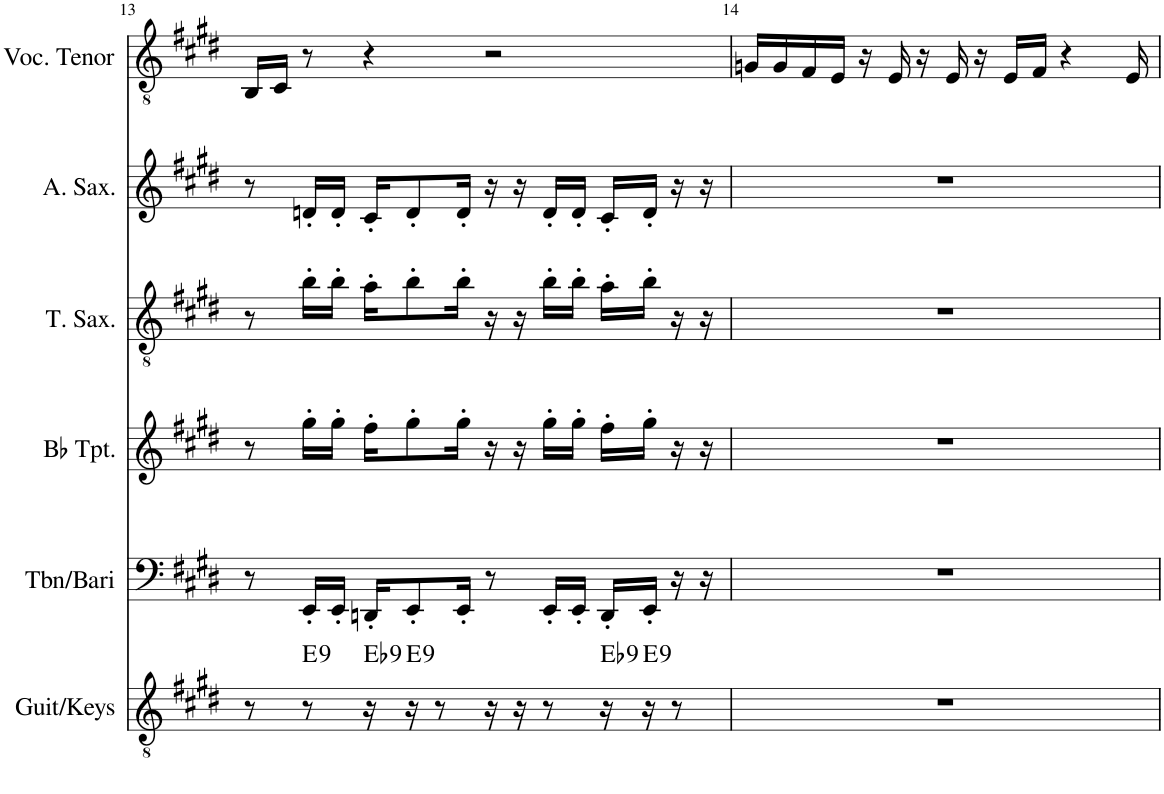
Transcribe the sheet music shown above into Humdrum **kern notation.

**kern	**harte	**kern	**kern	**kern	**kern	**kern
*part6	*part6	*part5	*part4	*part3	*part2	*part1
*staff6	*	*staff5	*staff4	*staff3	*staff2	*staff1
*I"Guit/Keys	*	*I"Tbn/Bari	*I"Bb Trumpet	*I"T. Sax.	*I"Alto Sax	*I"Voc. Tenor
*I'Guit/Keys	*	*I'Tbn/Bari	*I'Bb Tpt.	*I'T. Sax.	*I'A. Sax.	*I'Voc. Tenor
!!LO:PB:g=z
*clefGv2	*	*clefF4	*clefG2	*clefGv2	*clefG2	*clefGv2
*	*	*	*ITrd1c2	*ITrd8c14	*ITrd5c9	*
*k[f#c#g#d#]	*	*k[f#c#g#d#]	*k[f#c#g#d#]	*k[f#c#g#d#]	*k[f#c#g#d#]	*k[f#c#g#d#]
*M4/4	*	*M4/4	*M4/4	*M4/4	*M4/4	*M4/4
=13	=13	=13	=13	=13	=13	=13
8r	.	8r	8r	8r	8r	16BB/LL
.	.	.	.	.	.	16C#/JJ
!	!LO:H:kt=9	!	!	!	!	!
8r	E:9	16EE'/LL	16gg#'\LL	16b'\LL	16dn'/LL	8r
.	.	16EE'/JJ	16gg#'\JJ	16b'\JJ	16d'/JJ	.
!	!LO:H:kt=9	!	!	!	!	!
16r	Eb:9	16DDn'/KL	16ff#'\KL	16a'\KL	16c#'/KL	4r
!	!LO:H:kt=9	!	!	!	!	!
16r	E:9	8EE'/	8gg#'\	8b'\	8d'/	.
8r	.	.	.	.	.	.
.	.	16EE'/Jk	16gg#'\Jk	16b'\Jk	16d'/Jk	.
16r	.	8r	16r	16r	16r	2r
16r	.	.	16r	16r	16r	.
8r	.	16EE'/LL	16gg#'\LL	16b'\LL	16d'/LL	.
.	.	16EE'/JJ	16gg#'\JJ	16b'\JJ	16d'/JJ	.
!	!LO:H:kt=9	!	!	!	!	!
16r	Eb:9	16DD'/LL	16ff#'\LL	16a'\LL	16c#'/LL	.
!	!LO:H:kt=9	!	!	!	!	!
16r	E:9	16EE'/JJ	16gg#'\JJ	16b'\JJ	16d'/JJ	.
8r	.	16r	16r	16r	16r	.
.	.	16r	16r	16r	16r	.
=14	=14	=14	=14	=14	=14	=14
1r	.	1r	1r	1r	1r	16Gn/LL
.	.	.	.	.	.	16G/
.	.	.	.	.	.	16F#/
.	.	.	.	.	.	16E/JJ
.	.	.	.	.	.	16r
.	.	.	.	.	.	16E/
.	.	.	.	.	.	16r
.	.	.	.	.	.	16E/
.	.	.	.	.	.	16r
.	.	.	.	.	.	16E/LL
.	.	.	.	.	.	16F#/JJ
.	.	.	.	.	.	4r
.	.	.	.	.	.	16E/
=	=	=	=	=	=	=
*-	*-	*-	*-	*-	*-	*-
